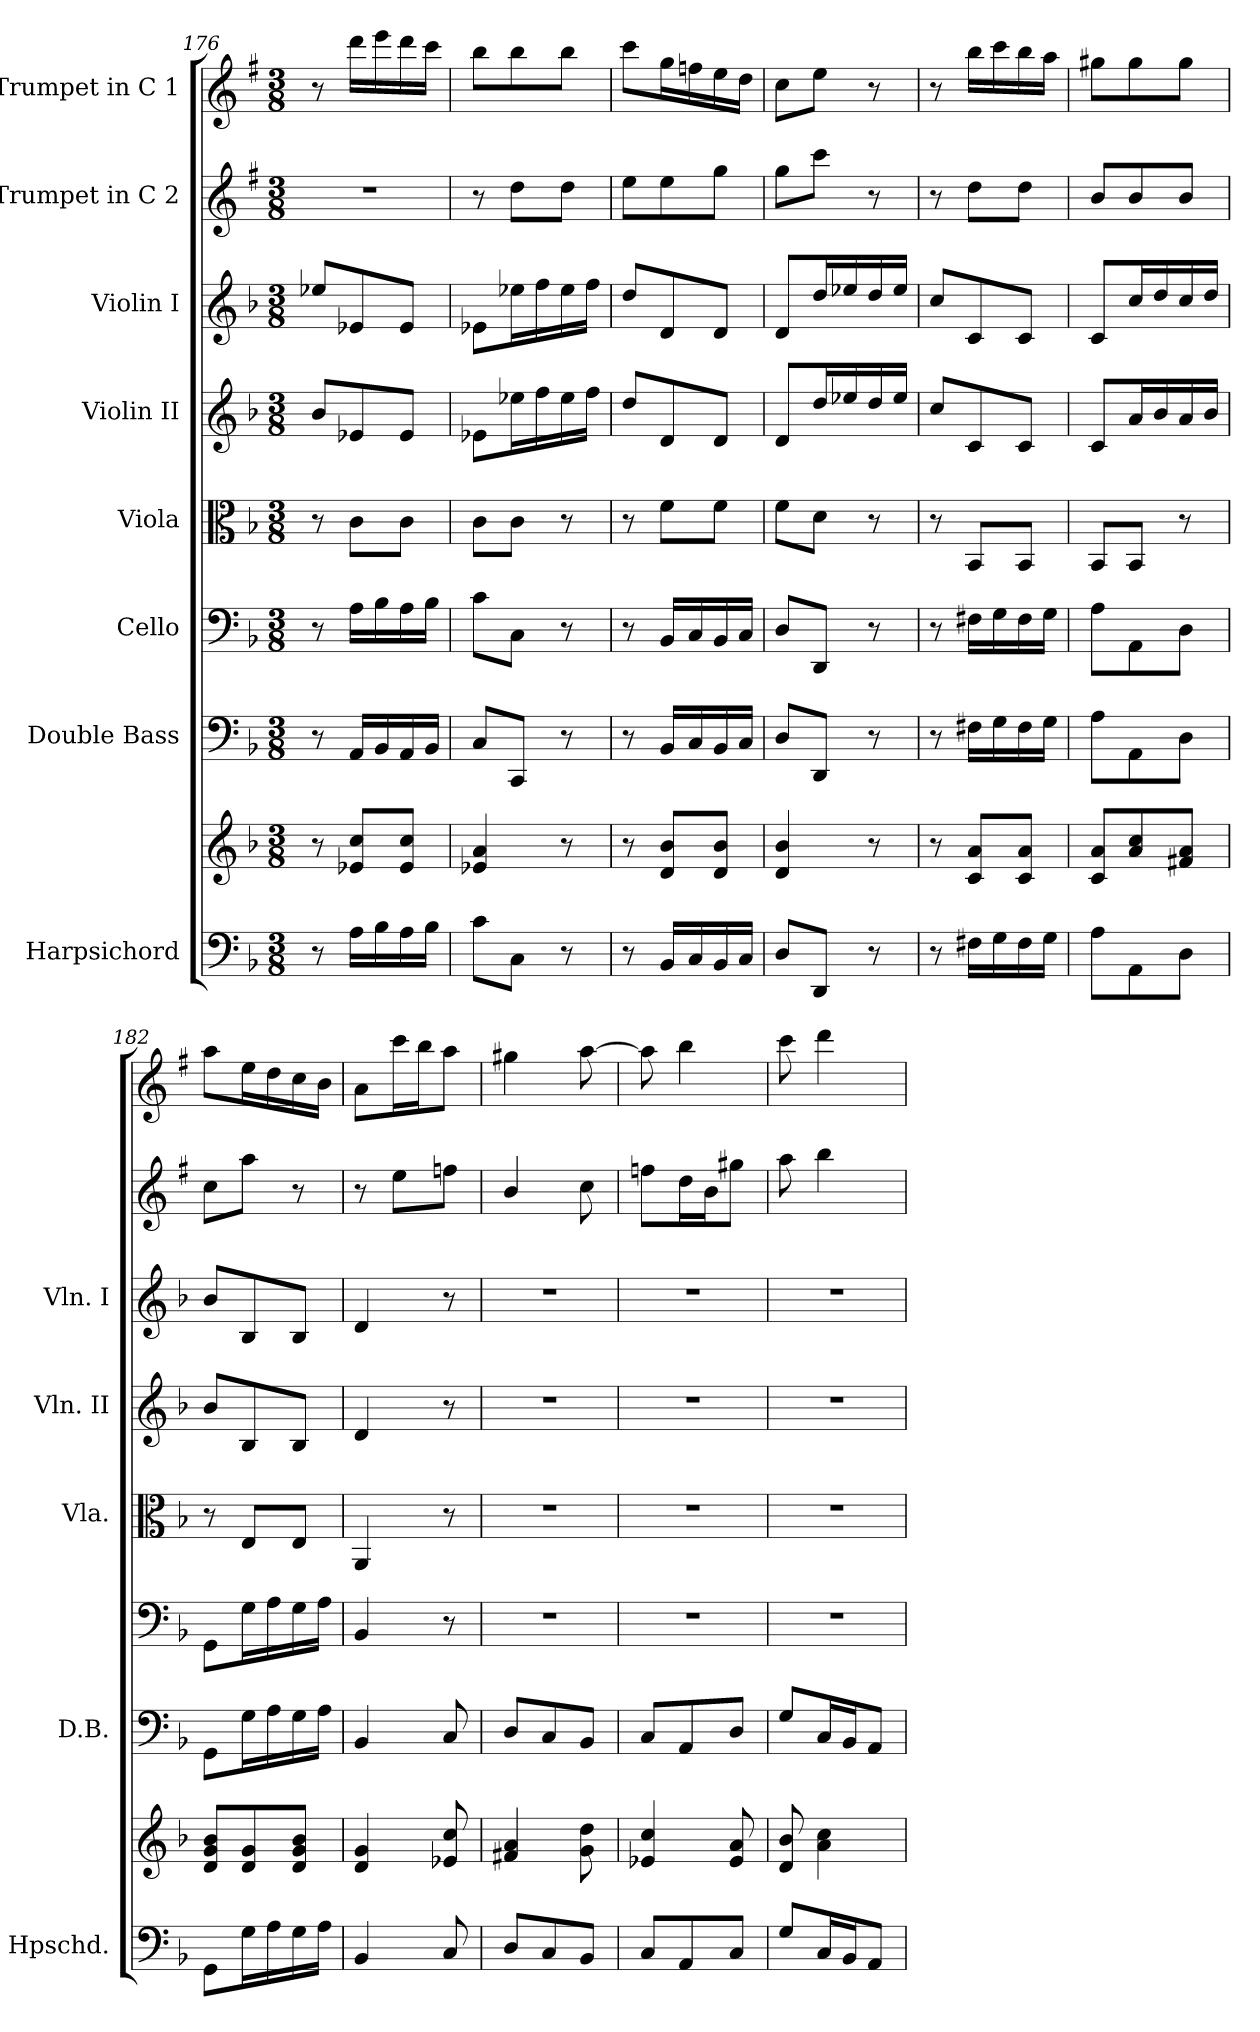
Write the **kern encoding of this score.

**kern	**kern	**kern	**kern	**kern	**kern	**kern	**kern	**kern
*part8	*part8	*part7	*part6	*part5	*part4	*part3	*part2	*part1
*staff9	*staff8	*staff7	*staff6	*staff5	*staff4	*staff3	*staff2	*staff1
*I"Harpsichord	*	*I"Double Bass	*I"Cello	*I"Viola	*I"Violin II	*I"Violin I	*I"Trumpet in C 2	*I"Trumpet in C 1
*I'Hpschd.	*	*I'D.B.	*	*I'Vla.	*I'Vln. II	*I'Vln. I	*	*
*clefF4	*clefG2	*clefF4	*clefF4	*clefC3	*clefG2	*clefG2	*clefG2	*clefG2
*	*	*ITrd7c12	*	*	*	*	*ITrd1c2	*ITrd1c2
*k[b-]	*k[b-]	*k[b-]	*k[b-]	*k[b-]	*k[b-]	*k[b-]	*k[b-]	*k[b-]
*F:	*F:	*F:	*F:	*F:	*F:	*F:	*F:	*F:
*M3/8	*M3/8	*M3/8	*M3/8	*M3/8	*M3/8	*M3/8	*M3/8	*M3/8
=176	=176	=176	=176	=176	=176	=176	=176	=176
8r	8r	8r	8r	8r	8b-/L	8ee-X/L	4.r	8r
16A\LL	8e-X/ 8cc/L	16AAA/LL	16A\LL	8c\L	8e-X/	8e-X/	.	16ccc\LL
16B-\	.	16BBB-/	16B-\	.	.	.	.	16ddd\
16A\	8e-/ 8cc/J	16AAA/	16A\	8c\J	8e-/J	8e-/J	.	16ccc\
16B-\JJ	.	16BBB-/JJ	16B-\JJ	.	.	.	.	16bb-\JJ
=177	=177	=177	=177	=177	=177	=177	=177	=177
8c\L	4e-X/ 4a/	8CC/L	8c\L	8c\L	8e-X\L	8e-X\L	8r	8aa\L
8C\J	.	8CCC/J	8C\J	8c\J	16ee-X\L	16ee-X\L	8cc\L	8aa\
.	.	.	.	.	16ff\	16ff\	.	.
8r	8r	8r	8r	8r	16ee-\	16ee-\	8cc\J	8aa\J
.	.	.	.	.	16ff\JJ	16ff\JJ	.	.
=178	=178	=178	=178	=178	=178	=178	=178	=178
8r	8r	8r	8r	8r	8dd/L	8dd/L	8dd\L	8bb-\L
16BB-/LL	8d/ 8b-/L	16BBB-/LL	16BB-/LL	8f\L	8d/	8d/	8dd\	16ff\L
16C/	.	16CC/	16C/	.	.	.	.	16ee-X\
16BB-/	8d/ 8b-/J	16BBB-/	16BB-/	8f\J	8d/J	8d/J	8ff\J	16dd\
16C/JJ	.	16CC/JJ	16C/JJ	.	.	.	.	16cc\JJ
=179	=179	=179	=179	=179	=179	=179	=179	=179
8D/L	4d/ 4b-/	8DD/L	8D/L	8f\L	8d/L	8d/L	8ff\L	8b-\L
8DD/J	.	8DDD/J	8DD/J	8d\J	16dd/L	16dd/L	8bb-\J	8dd\J
.	.	.	.	.	16ee-X/	16ee-X/	.	.
8r	8r	8r	8r	8r	16dd/	16dd/	8r	8r
.	.	.	.	.	16ee-/JJ	16ee-/JJ	.	.
!!LO:PB:g=z
=180	=180	=180	=180	=180	=180	=180	=180	=180
8r	8r	8r	8r	8r	8cc/L	8cc/L	8r	8r
16F#X\LL	8c/ 8a/L	16FF#X\LL	16F#X\LL	8BB-/L	8c/	8c/	8cc\L	16aa\LL
16G\	.	16GG\	16G\	.	.	.	.	16bb-\
16F#\	8c/ 8a/J	16FF#\	16F#\	8BB-/J	8c/J	8c/J	8cc\J	16aa\
16G\JJ	.	16GG\JJ	16G\JJ	.	.	.	.	16gg\JJ
=181	=181	=181	=181	=181	=181	=181	=181	=181
8A\L	8c/ 8a/L	8AA\L	8A\L	8BB-/L	8c/L	8c/L	8a/L	8ff#X\L
8AA\	8a/ 8cc/	8AAA\	8AA\	8BB-/J	16a/L	16cc/L	8a/	8ff#\
.	.	.	.	.	16b-/	16dd/	.	.
8D\J	8f#X/ 8a/J	8DD\J	8D\J	8r	16a/	16cc/	8a/J	8ff#\J
.	.	.	.	.	16b-/JJ	16dd/JJ	.	.
!!LO:PB:g=z
=182	=182	=182	=182	=182	=182	=182	=182	=182
8GG\L	8d/ 8g/ 8b-/L	8GGG\L	8GG\L	8r	8b-/L	8b-/L	8b-\L	8gg\L
16G\L	8d/ 8g/	16GG\L	16G\L	8E/L	8B-/	8B-/	8gg\J	16dd\L
16A\	.	16AA\	16A\	.	.	.	.	16cc\
16G\	8d/ 8g/ 8b-/J	16GG\	16G\	8E/J	8B-/J	8B-/J	8r	16b-\
16A\JJ	.	16AA\JJ	16A\JJ	.	.	.	.	16a\JJ
=183	=183	=183	=183	=183	=183	=183	=183	=183
4BB-/	4d/ 4g/	4BBB-/	4BB-/	4AA/	4d/	4d/	8r	8g\L
.	.	.	.	.	.	.	8dd\L	16bb-\L
.	.	.	.	.	.	.	.	16aa\J
8C/	8e-X/ 8cc/	8CC/	8r	8r	8r	8r	8ee-X\J	8gg\J
=184	=184	=184	=184	=184	=184	=184	=184	=184
8D/L	4f#X/ 4a/	8DD/L	4.r	4.r	4.r	4.r	4a/	4ff#X\
8C/	.	8CC/	.	.	.	.	.	.
8BB-/J	8g\ 8dd\	8BBB-/J	.	.	.	.	8b-\	[8gg\
=185	=185	=185	=185	=185	=185	=185	=185	=185
8C/L	4e-X/ 4cc/	8CC/L	4.r	4.r	4.r	4.r	8ee-X\L	8gg\]
8AA/	.	8AAA/	.	.	.	.	16cc\L	4aa\
.	.	.	.	.	.	.	16a\J	.
8C/J	8e-/ 8a/	8DD/J	.	.	.	.	8ff#X\J	.
=186	=186	=186	=186	=186	=186	=186	=186	=186
8G/L	8d/ 8b-/	8GG/L	4.r	4.r	4.r	4.r	8gg\	8bb-\
16C/L	4a\ 4cc\	16CC/L	.	.	.	.	4aa\	4ccc\
16BB-/J	.	16BBB-/J	.	.	.	.	.	.
8AA/J	.	8AAA/J	.	.	.	.	.	.
=	=	=	=	=	=	=	=	=
*-	*-	*-	*-	*-	*-	*-	*-	*-
